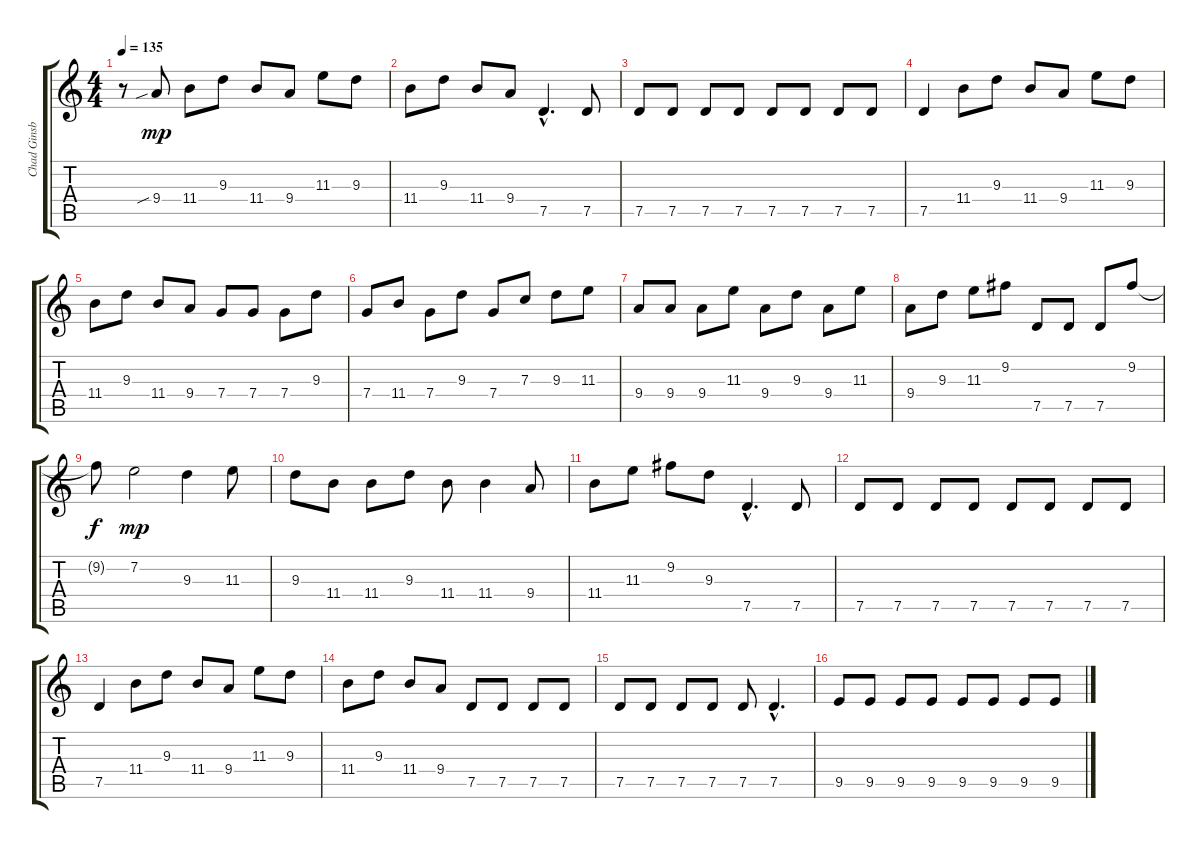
\track ("Chad Ginsburg" "Chad Ginsb") {instrument distortionguitar}
\staff {score tabs}
\tuning (D4 A3 F3 C3 G2 D2) {hide}
\ts (4 4)
\tempo 135
\clef g2
\ks c
r.8{dy mp instrument distortionguitar} 9.4{sib}.8 11.4.8 9.3.8 11.4.8 9.4.8 11.3.8 9.3.8 |
11.4.8 9.3.8 11.4.8 9.4.8 7.5{hac}.4{d} 7.5.8 |
7.5.8 7.5.8 7.5.8 7.5.8 7.5.8 7.5.8 7.5.8 7.5.8 |
7.5.4 11.4.8 9.3.8 11.4.8 9.4.8 11.3.8 9.3.8 |
11.4.8 9.3.8 11.4.8 9.4.8 7.4.8 7.4.8 7.4.8 9.3.8 |
7.4.8 11.4.8 7.4.8 9.3.8 7.4.8 7.3.8 9.3.8 11.3.8 |
9.4.8 9.4.8 9.4.8 11.3.8 9.4.8 9.3.8 9.4.8 11.3.8 |
9.4.8 9.3.8 11.3.8 9.2.8 7.5.8 7.5.8 7.5.8 9.2.8 |
9.2{t}.8{dy f} 7.2.2{dy mp} 9.3.4 11.3.8 |
9.3.8 11.4.8 11.4.8 9.3.8 11.4.8 11.4.4 9.4.8 |
11.4.8 11.3.8 9.2.8 9.3.8 7.5{hac}.4{d} 7.5.8 |
7.5.8 7.5.8 7.5.8 7.5.8 7.5.8 7.5.8 7.5.8 7.5.8 |
7.5.4 11.4.8 9.3.8 11.4.8 9.4.8 11.3.8 9.3.8 |
11.4.8 9.3.8 11.4.8 9.4.8 7.5.8 7.5.8 7.5.8 7.5.8 |
7.5.8 7.5.8 7.5.8 7.5.8 7.5.8 7.5{hac}.4{d} |
9.5.8 9.5.8 9.5.8 9.5.8 9.5.8 9.5.8 9.5.8 9.5.8
